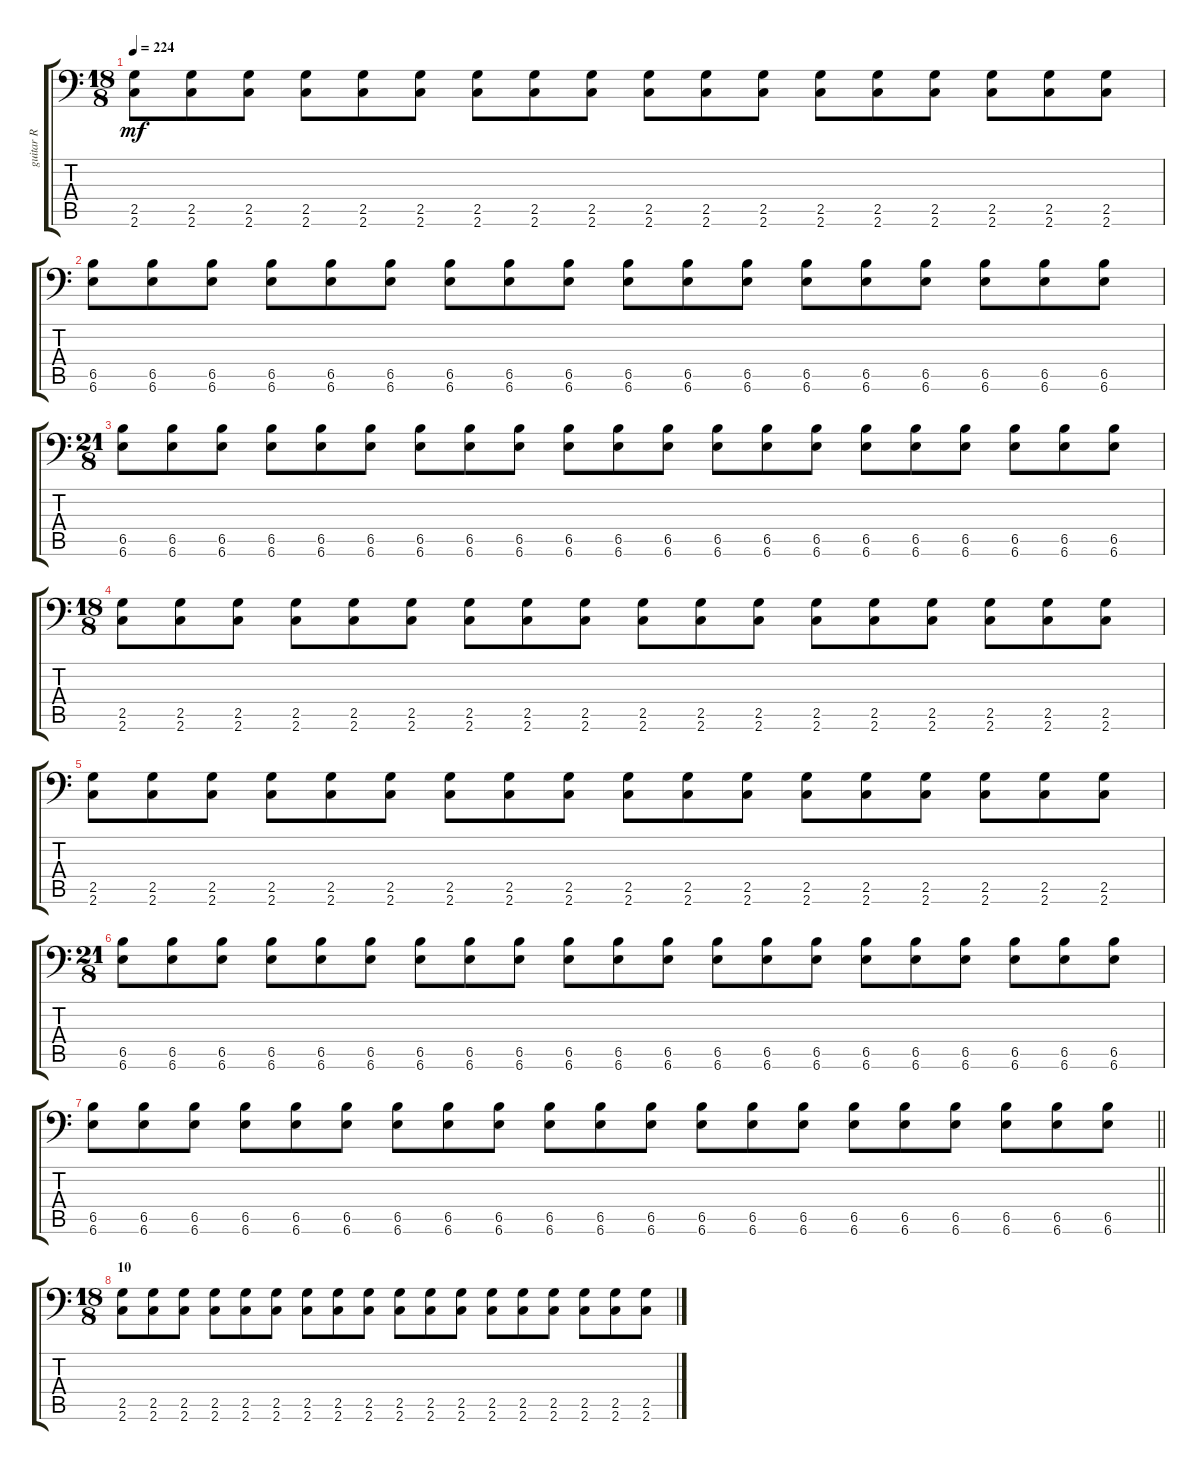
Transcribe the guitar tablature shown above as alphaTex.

\track ("guitar R" "guitar R") {instrument overdrivenguitar}
\staff {score tabs}
\tuning (C4 G3 Eb3 Bb2 F2 Bb1) {hide}
\ts (18 8)
\tempo 224
\clef f4
\ks c
(2.5 2.6).8{dy mf} (2.5 2.6).8 (2.5 2.6).8 (2.5 2.6).8 (2.5 2.6).8 (2.5 2.6).8 (2.5 2.6).8 (2.5 2.6).8 (2.5 2.6).8 (2.5 2.6).8 (2.5 2.6).8 (2.5 2.6).8 (2.5 2.6).8 (2.5 2.6).8 (2.5 2.6).8 (2.5 2.6).8 (2.5 2.6).8 (2.5 2.6).8 |
(6.5 6.6).8 (6.5 6.6).8 (6.5 6.6).8 (6.5 6.6).8 (6.5 6.6).8 (6.5 6.6).8 (6.5 6.6).8 (6.5 6.6).8 (6.5 6.6).8 (6.5 6.6).8 (6.5 6.6).8 (6.5 6.6).8 (6.5 6.6).8 (6.5 6.6).8 (6.5 6.6).8 (6.5 6.6).8 (6.5 6.6).8 (6.5 6.6).8 |
\ts (21 8)
(6.5 6.6).8 (6.5 6.6).8 (6.5 6.6).8 (6.5 6.6).8 (6.5 6.6).8 (6.5 6.6).8 (6.5 6.6).8 (6.5 6.6).8 (6.5 6.6).8 (6.5 6.6).8 (6.5 6.6).8 (6.5 6.6).8 (6.5 6.6).8 (6.5 6.6).8 (6.5 6.6).8 (6.5 6.6).8 (6.5 6.6).8 (6.5 6.6).8 (6.5 6.6).8 (6.5 6.6).8 (6.5 6.6).8 |
\ts (18 8)
(2.5 2.6).8 (2.5 2.6).8 (2.5 2.6).8 (2.5 2.6).8 (2.5 2.6).8 (2.5 2.6).8 (2.5 2.6).8 (2.5 2.6).8 (2.5 2.6).8 (2.5 2.6).8 (2.5 2.6).8 (2.5 2.6).8 (2.5 2.6).8 (2.5 2.6).8 (2.5 2.6).8 (2.5 2.6).8 (2.5 2.6).8 (2.5 2.6).8 |
(2.5 2.6).8 (2.5 2.6).8 (2.5 2.6).8 (2.5 2.6).8 (2.5 2.6).8 (2.5 2.6).8 (2.5 2.6).8 (2.5 2.6).8 (2.5 2.6).8 (2.5 2.6).8 (2.5 2.6).8 (2.5 2.6).8 (2.5 2.6).8 (2.5 2.6).8 (2.5 2.6).8 (2.5 2.6).8 (2.5 2.6).8 (2.5 2.6).8 |
\ts (21 8)
(6.5 6.6).8 (6.5 6.6).8 (6.5 6.6).8 (6.5 6.6).8 (6.5 6.6).8 (6.5 6.6).8 (6.5 6.6).8 (6.5 6.6).8 (6.5 6.6).8 (6.5 6.6).8 (6.5 6.6).8 (6.5 6.6).8 (6.5 6.6).8 (6.5 6.6).8 (6.5 6.6).8 (6.5 6.6).8 (6.5 6.6).8 (6.5 6.6).8 (6.5 6.6).8 (6.5 6.6).8 (6.5 6.6).8 |
\barLineRight lightlight
(6.5 6.6).8 (6.5 6.6).8 (6.5 6.6).8 (6.5 6.6).8 (6.5 6.6).8 (6.5 6.6).8 (6.5 6.6).8 (6.5 6.6).8 (6.5 6.6).8 (6.5 6.6).8 (6.5 6.6).8 (6.5 6.6).8 (6.5 6.6).8 (6.5 6.6).8 (6.5 6.6).8 (6.5 6.6).8 (6.5 6.6).8 (6.5 6.6).8 (6.5 6.6).8 (6.5 6.6).8 (6.5 6.6).8 |
\ts (18 8)
\section ("" "10")
(2.5 2.6).8 (2.5 2.6).8 (2.5 2.6).8 (2.5 2.6).8 (2.5 2.6).8 (2.5 2.6).8 (2.5 2.6).8 (2.5 2.6).8 (2.5 2.6).8 (2.5 2.6).8 (2.5 2.6).8 (2.5 2.6).8 (2.5 2.6).8 (2.5 2.6).8 (2.5 2.6).8 (2.5 2.6).8 (2.5 2.6).8 (2.5 2.6).8
